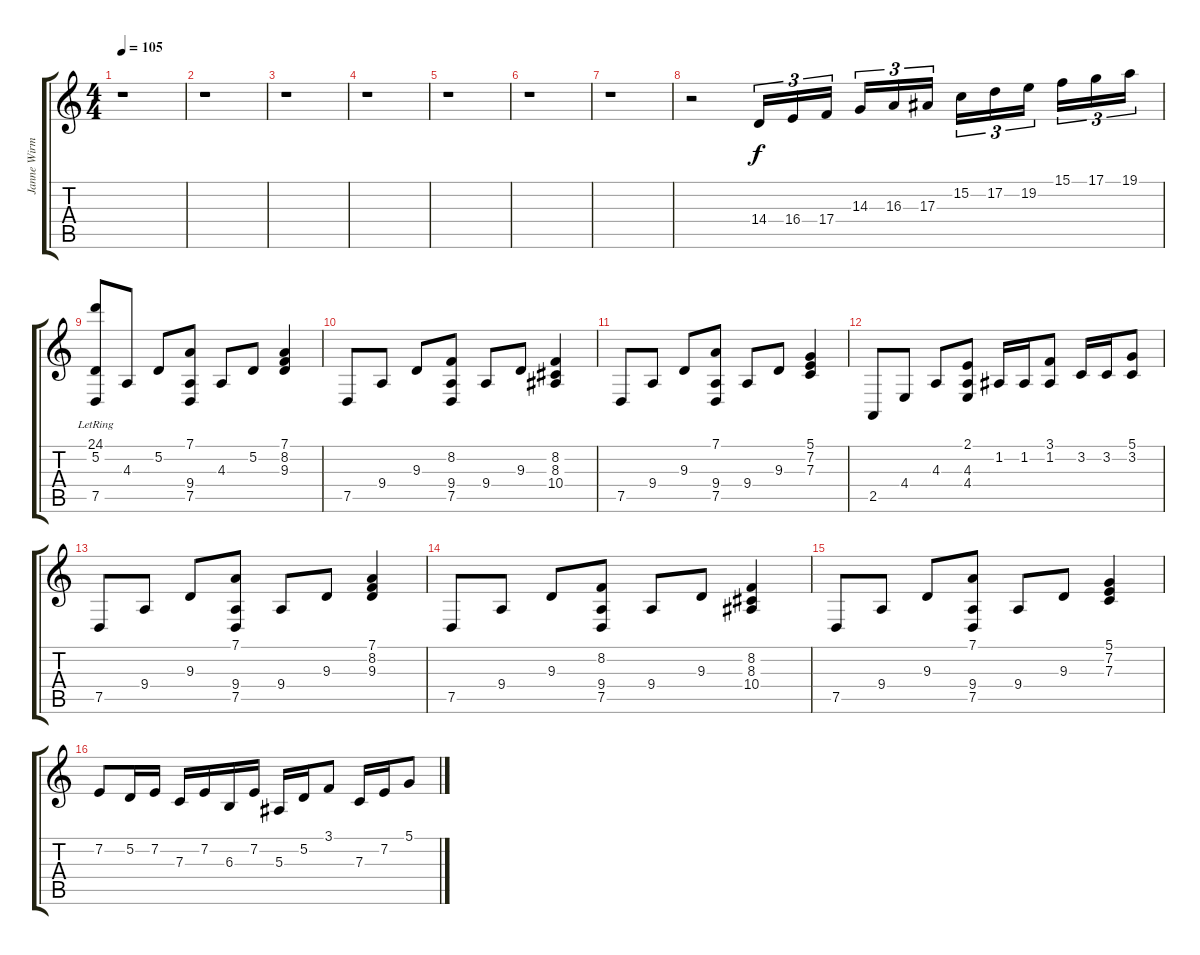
\track ("Janne Wirman" "Janne Wirm") {instrument dulcimer}
\staff {score tabs}
\tuning (D4 A3 F3 C3 G2 D2) {hide}
\ts (4 4)
\tempo 105
\clef g2
\ks c
r.1{dy f} |
r.1 |
r.1 |
r.1 |
r.1 |
r.1 |
r.1 |
r.2 14.4.16{tu (3 2)} 16.4.16{tu (3 2)} 17.4.16{tu (3 2)} 14.3.16{tu (3 2)} 16.3.16{tu (3 2)} 17.3.16{tu (3 2)} 15.2.16{tu (3 2)} 17.2.16{tu (3 2)} 19.2.16{tu (3 2)} 15.1.16{tu (3 2)} 17.1.16{tu (3 2)} 19.1.16{tu (3 2)} |
(24.1{lr} 5.2 7.5).8 4.3.8 5.2.8 (7.1 9.4 7.5).8 4.3.8 5.2.8 (7.1 8.2 9.3).4 |
7.5.8 9.4.8 9.3.8 (8.2 9.4 7.5).8 9.4.8 9.3.8 (8.2 8.3 10.4).4 |
7.5.8 9.4.8 9.3.8 (7.1 9.4 7.5).8 9.4.8 9.3.8 (5.1 7.2 7.3).4 |
2.5.8 4.4.8 4.3.8 (2.1 4.3 4.4).8 1.2.16 1.2.16 (3.1 1.2).8 3.2.16 3.2.16 (5.1 3.2).8 |
7.5.8 9.4.8 9.3.8 (7.1 9.4 7.5).8 9.4.8 9.3.8 (7.1 8.2 9.3).4 |
7.5.8 9.4.8 9.3.8 (8.2 9.4 7.5).8 9.4.8 9.3.8 (8.2 8.3 10.4).4 |
7.5.8 9.4.8 9.3.8 (7.1 9.4 7.5).8 9.4.8 9.3.8 (5.1 7.2 7.3).4 |
7.2.8 5.2.16 7.2.16 7.3.16 7.2.16 6.3.16 7.2.16 5.3.16 5.2.16 3.1.8 7.3.16 7.2.16 5.1.8
